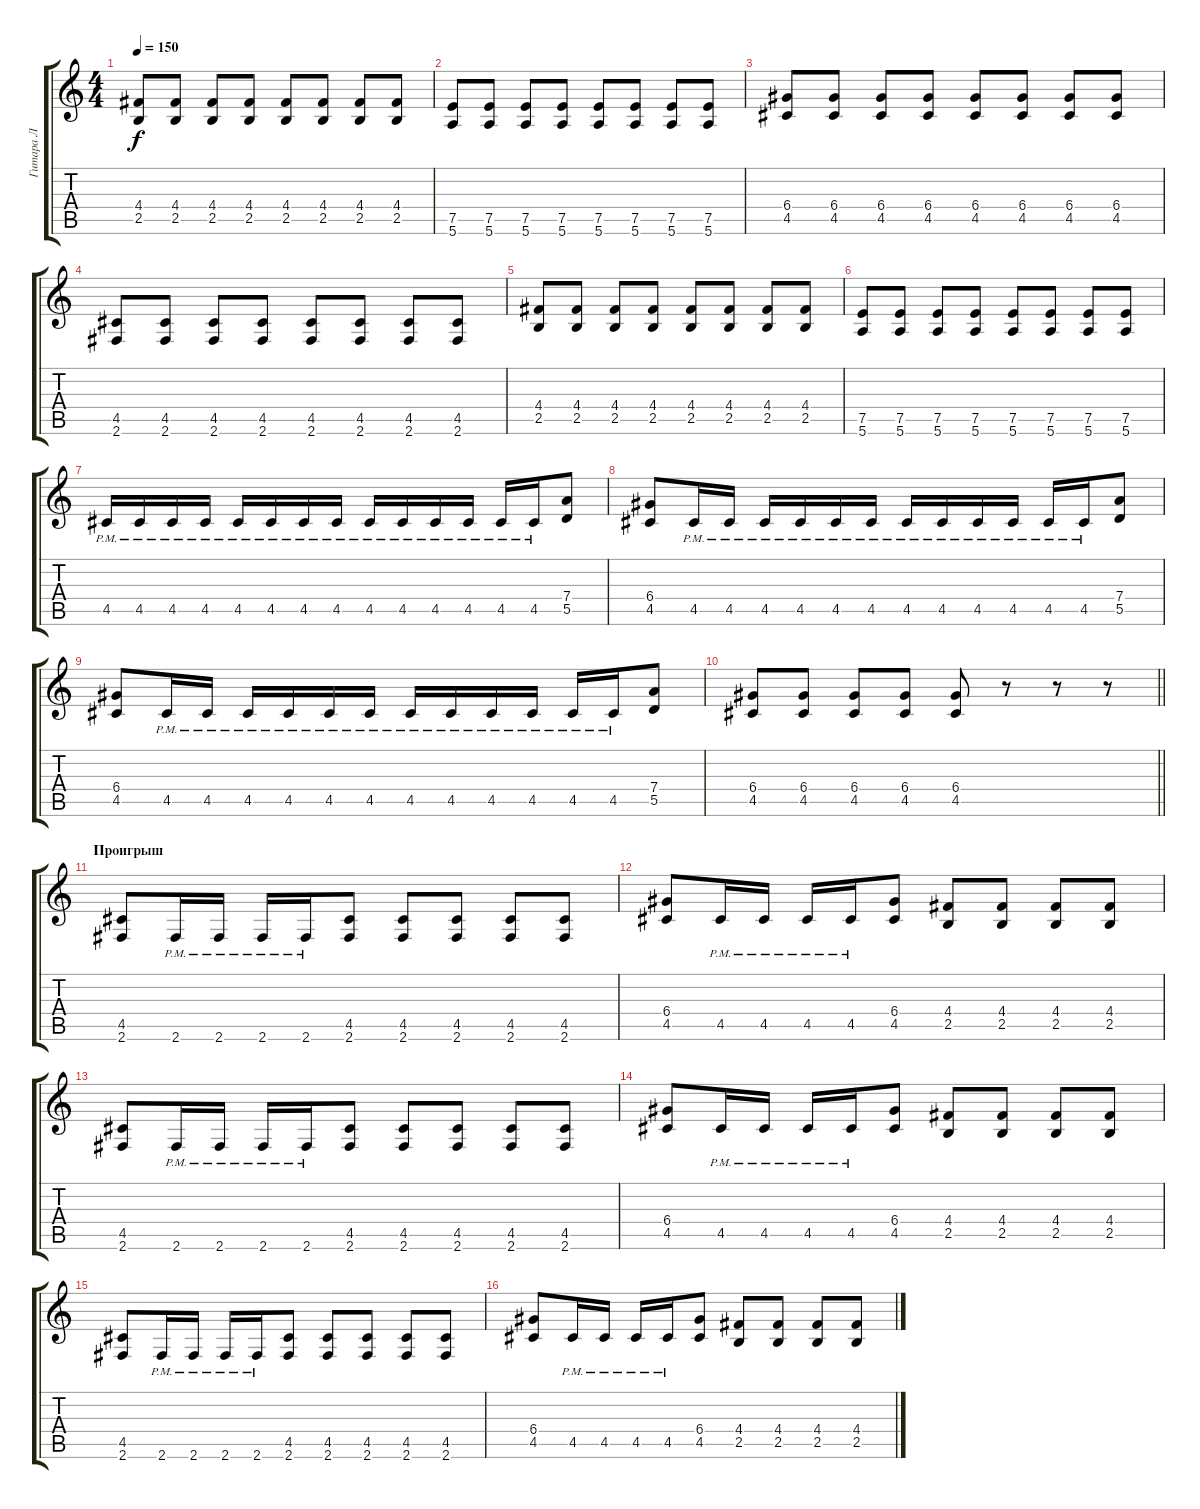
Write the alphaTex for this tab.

\track ("Гитара Л" "Гитара Л") {instrument distortionguitar}
\staff {score tabs}
\tuning (E4 B3 G3 D3 A2 E2) {hide}
\ts (4 4)
\tempo 150
\clef g2
\ks c
(4.4 2.5).8{dy f} (4.4 2.5).8 (4.4 2.5).8 (4.4 2.5).8 (4.4 2.5).8 (4.4 2.5).8 (4.4 2.5).8 (4.4 2.5).8 |
(7.5 5.6).8 (7.5 5.6).8 (7.5 5.6).8 (7.5 5.6).8 (7.5 5.6).8 (7.5 5.6).8 (7.5 5.6).8 (7.5 5.6).8 |
(6.4 4.5).8 (6.4 4.5).8 (6.4 4.5).8 (6.4 4.5).8 (6.4 4.5).8 (6.4 4.5).8 (6.4 4.5).8 (6.4 4.5).8 |
(4.5 2.6).8 (4.5 2.6).8 (4.5 2.6).8 (4.5 2.6).8 (4.5 2.6).8 (4.5 2.6).8 (4.5 2.6).8 (4.5 2.6).8 |
(4.4 2.5).8 (4.4 2.5).8 (4.4 2.5).8 (4.4 2.5).8 (4.4 2.5).8 (4.4 2.5).8 (4.4 2.5).8 (4.4 2.5).8 |
(7.5 5.6).8 (7.5 5.6).8 (7.5 5.6).8 (7.5 5.6).8 (7.5 5.6).8 (7.5 5.6).8 (7.5 5.6).8 (7.5 5.6).8 |
4.5{pm}.16 4.5{pm}.16 4.5{pm}.16 4.5{pm}.16 4.5{pm}.16 4.5{pm}.16 4.5{pm}.16 4.5{pm}.16 4.5{pm}.16 4.5{pm}.16 4.5{pm}.16 4.5{pm}.16 4.5{pm}.16 4.5{pm}.16 (7.4 5.5).8 |
(6.4 4.5).8 4.5{pm}.16 4.5{pm}.16 4.5{pm}.16 4.5{pm}.16 4.5{pm}.16 4.5{pm}.16 4.5{pm}.16 4.5{pm}.16 4.5{pm}.16 4.5{pm}.16 4.5{pm}.16 4.5{pm}.16 (7.4 5.5).8 |
(6.4 4.5).8 4.5{pm}.16 4.5{pm}.16 4.5{pm}.16 4.5{pm}.16 4.5{pm}.16 4.5{pm}.16 4.5{pm}.16 4.5{pm}.16 4.5{pm}.16 4.5{pm}.16 4.5{pm}.16 4.5{pm}.16 (7.4 5.5).8 |
\barLineRight lightlight
(6.4 4.5).8 (6.4 4.5).8 (6.4 4.5).8 (6.4 4.5).8 (6.4 4.5).8 r.8 r.8 r.8 |
\section ("" "Проигрыш")
(4.5 2.6).8 2.6{pm}.16 2.6{pm}.16 2.6{pm}.16 2.6{pm}.16 (4.5 2.6).8 (4.5 2.6).8 (4.5 2.6).8 (4.5 2.6).8 (4.5 2.6).8 |
(6.4 4.5).8 4.5{pm}.16 4.5{pm}.16 4.5{pm}.16 4.5{pm}.16 (6.4 4.5).8 (4.4 2.5).8 (4.4 2.5).8 (4.4 2.5).8 (4.4 2.5).8 |
(4.5 2.6).8 2.6{pm}.16 2.6{pm}.16 2.6{pm}.16 2.6{pm}.16 (4.5 2.6).8 (4.5 2.6).8 (4.5 2.6).8 (4.5 2.6).8 (4.5 2.6).8 |
(6.4 4.5).8 4.5{pm}.16 4.5{pm}.16 4.5{pm}.16 4.5{pm}.16 (6.4 4.5).8 (4.4 2.5).8 (4.4 2.5).8 (4.4 2.5).8 (4.4 2.5).8 |
(4.5 2.6).8 2.6{pm}.16 2.6{pm}.16 2.6{pm}.16 2.6{pm}.16 (4.5 2.6).8 (4.5 2.6).8 (4.5 2.6).8 (4.5 2.6).8 (4.5 2.6).8 |
(6.4 4.5).8 4.5{pm}.16 4.5{pm}.16 4.5{pm}.16 4.5{pm}.16 (6.4 4.5).8 (4.4 2.5).8 (4.4 2.5).8 (4.4 2.5).8 (4.4 2.5).8
